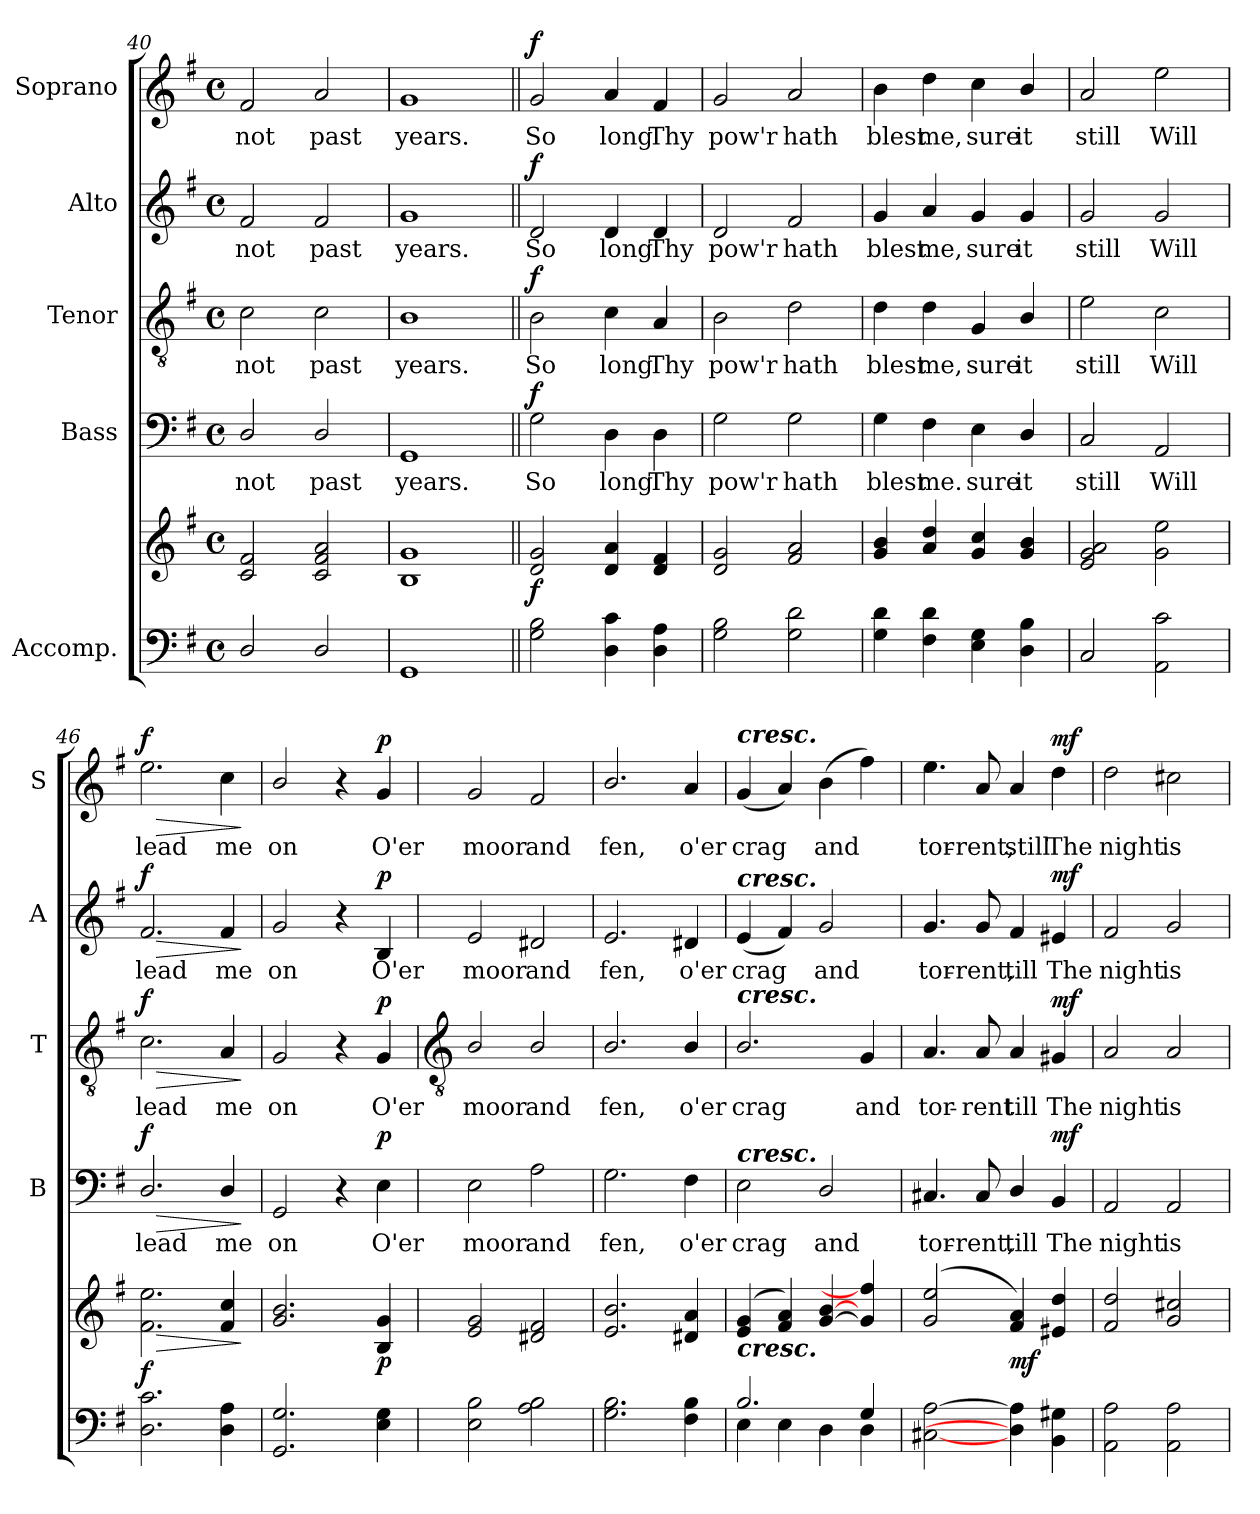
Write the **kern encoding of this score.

**kern	**kern	**dynam	**kern	**text	**dynam	**kern	**text	**dynam	**kern	**text	**dynam	**kern	**text	**dynam
*part5	*part5	*part5	*part4	*part4	*part4	*part3	*part3	*part3	*part2	*part2	*part2	*part1	*part1	*part1
*staff6	*staff5	*staff5/6	*staff4	*staff4	*staff4	*staff3	*staff3	*staff3	*staff2	*staff2	*staff2	*staff1	*staff1	*staff1
*I"Accomp.	*	*	*I"Bass	*	*	*I"Tenor	*	*	*I"Alto	*	*	*I"Soprano	*	*
*	*	*	*I'B	*	*	*I'T	*	*	*I'A	*	*	*I'S	*	*
*clefF4	*clefG2	*	*clefF4	*	*	*clefGv2	*	*	*clefG2	*	*	*clefG2	*	*
*k[f#]	*k[f#]	*	*k[f#]	*	*	*k[f#]	*	*	*k[f#]	*	*	*k[f#]	*	*
*G:	*G:	*	*G:	*	*	*G:	*	*	*G:	*	*	*G:	*	*
*M4/4	*M4/4	*	*M4/4	*	*	*M4/4	*	*	*M4/4	*	*	*M4/4	*	*
*met(c)	*met(c)	*	*met(c)	*	*	*met(c)	*	*	*met(c)	*	*	*met(c)	*	*
=40	=40	=40	=40	=40	=40	=40	=40	=40	=40	=40	=40	=40	=40	=40
!	!	!	!	!LO:LY:b	!	!	!LO:LY:b	!	!	!LO:LY:b	!	!	!LO:LY:b	!
2D/	2c 2f#	.	2D/	not	.	2c	not	.	2f#	not	.	2f#	not	.
!	!	!	!	!LO:LY:b	!	!	!LO:LY:b	!	!	!LO:LY:b	!	!	!LO:LY:b	!
2D/	2c 2f# 2a	.	2D/	past	.	2c	past	.	2f#	past	.	2a	past	.
=41	=41	=41	=41	=41	=41	=41	=41	=41	=41	=41	=41	=41	=41	=41
!	!	!	!	!LO:LY:b	!	!	!LO:LY:b	!	!	!LO:LY:b	!	!	!LO:LY:b	!
1GG	1B 1g	.	1GG	years.	.	1B	years.	.	1g	years.	.	1g	years.	.
=42||	=42||	=42||	=42||	=42||	=42||	=42||	=42||	=42||	=42||	=42||	=42||	=42||	=42||	=42||
!	!	!LO:DY:b	!	!LO:LY:b	!LO:DY:b	!	!LO:LY:b	!LO:DY:b	!	!LO:LY:b	!LO:DY:b	!	!LO:LY:b	!LO:DY:b
2G 2B	2d 2g	f	2G	So	f	2B	So	f	2d	So	f	2g	So	f
!	!	!	!	!LO:LY:b	!	!	!LO:LY:b	!	!	!LO:LY:b	!	!	!LO:LY:b	!
4D 4c	4d 4a	.	4D	long	.	4c	long	.	4d	long	.	4a	long	.
!	!	!	!	!LO:LY:b	!	!	!LO:LY:b	!	!	!LO:LY:b	!	!	!LO:LY:b	!
4D 4A	4d 4f#	.	4D	Thy	.	4A	Thy	.	4d	Thy	.	4f#	Thy	.
=43	=43	=43	=43	=43	=43	=43	=43	=43	=43	=43	=43	=43	=43	=43
!	!	!	!	!LO:LY:b	!	!	!LO:LY:b	!	!	!LO:LY:b	!	!	!LO:LY:b	!
2G 2B	2d 2g	.	2G	pow'r	.	2B	pow'r	.	2d	pow'r	.	2g	pow'r	.
!	!	!	!	!LO:LY:b	!	!	!LO:LY:b	!	!	!LO:LY:b	!	!	!LO:LY:b	!
2G 2d	2f# 2a	.	2G	hath	.	2d	hath	.	2f#	hath	.	2a	hath	.
=44	=44	=44	=44	=44	=44	=44	=44	=44	=44	=44	=44	=44	=44	=44
!	!	!	!	!LO:LY:b	!	!	!LO:LY:b	!	!	!LO:LY:b	!	!	!LO:LY:b	!
4G 4d	4g 4b	.	4G	blest	.	4d	blest	.	4g	blest	.	4b	blest	.
!	!	!	!	!LO:LY:b	!	!	!LO:LY:b	!	!	!LO:LY:b	!	!	!LO:LY:b	!
4F# 4d	4a/ 4dd/	.	4F#	me.	.	4d	me,	.	4a	me,	.	4dd	me,	.
!	!	!	!	!LO:LY:b	!	!	!LO:LY:b	!	!	!LO:LY:b	!	!	!LO:LY:b	!
4E 4G	4g 4cc	.	4E	sure	.	4G	sure	.	4g	sure	.	4cc	sure	.
!	!	!	!	!LO:LY:b	!	!	!LO:LY:b	!	!	!LO:LY:b	!	!	!LO:LY:b	!
4D 4B	4g 4b	.	4D/	it	.	4B/	it	.	4g	it	.	4b/	it	.
=45	=45	=45	=45	=45	=45	=45	=45	=45	=45	=45	=45	=45	=45	=45
!	!	!	!	!LO:LY:b	!	!	!LO:LY:b	!	!	!LO:LY:b	!	!	!LO:LY:b	!
2C	2e 2g 2a	.	2C	still	.	2e	still	.	2g	still	.	2a	still	.
!	!	!	!	!LO:LY:b	!	!	!LO:LY:b	!	!	!LO:LY:b	!	!	!LO:LY:b	!
2AA 2c	2g 2ee	.	2AA	Will	.	2c	Will	.	2g	Will	.	2ee	Will	.
=46	=46	=46	=46	=46	=46	=46	=46	=46	=46	=46	=46	=46	=46	=46
!	!	!LO:HP:b	!	!LO:LY:b	!LO:HP:b	!	!LO:LY:b	!LO:HP:b	!	!LO:LY:b	!LO:HP:b	!	!LO:LY:b	!LO:HP:b
!	!	!LO:DY:n=1:b	!	!	!LO:DY:n=1:b	!	!	!LO:DY:n=1:b	!	!	!LO:DY:n=1:b	!	!	!LO:DY:n=1:b
2.D\ 2.c\	2.f# 2.ee	> f	2.D/	lead	> f	2.c	lead	> f	2.f#	lead	> f	2.ee	lead	> f
!	!	!	!	!LO:LY:b	!	!	!LO:LY:b	!	!	!LO:LY:b	!	!	!LO:LY:b	!
4D\ 4A\	4f# 4cc	.	4D/	me	.	4A	me	.	4f#	me	.	4cc	me	.
.	.	]	.	.	]	.	.	]	.	.	]	.	.	]
=47	=47	=47	=47	=47	=47	=47	=47	=47	=47	=47	=47	=47	=47	=47
!	!	!	!	!LO:LY:b	!	!	!LO:LY:b	!	!	!LO:LY:b	!	!	!LO:LY:b	!
2.GG 2.G	2.g 2.b	.	2GG	on	.	2G	on	.	2g	on	.	2b/	on	.
.	.	.	4r	.	.	4r	.	.	4r	.	.	4r	.	.
!	!	!LO:DY:b	!	!LO:LY:b	!LO:DY:b	!	!LO:LY:b	!LO:DY:b	!	!LO:LY:b	!LO:DY:b	!	!LO:LY:b	!LO:DY:b
4E\ 4G\	4B 4g	p	4E	O'er	p	4G	O'er	p	4B	O'er	p	4g	O'er	p
!!LO:LB:g=z
=48	=48	=48	=48	=48	=48	=48	=48	=48	=48	=48	=48	=48	=48	=48
*	*	*	*	*	*	*clefGv2	*	*	*	*	*	*	*	*
*^	*^	*	*	*	*	*	*	*	*	*	*	*	*	*
!	!	!	!	!	!	!LO:LY:b	!	!	!LO:LY:b	!	!	!LO:LY:b	!	!	!LO:LY:b	!
2E\ 2B\	1ryy	2e 2g	1ryy	.	2E	moor	.	2B/	moor	.	2e	moor	.	2g	moor	.
!	!	!	!	!	!	!LO:LY:b	!	!	!LO:LY:b	!	!	!LO:LY:b	!	!	!LO:LY:b	!
2A\ 2B\	.	2d#X 2f#	.	.	2A	and	.	2B/	and	.	2d#X	and	.	2f#	and	.
=49	=49	=49	=49	=49	=49	=49	=49	=49	=49	=49	=49	=49	=49	=49	=49	=49
!	!	!	!	!	!	!LO:LY:b	!	!	!LO:LY:b	!	!	!LO:LY:b	!	!	!LO:LY:b	!
2.G\ 2.B\	1ryy	2.e 2.b	1ryy	.	2.G	fen,	.	2.B/	fen,	.	2.e	fen,	.	2.b/	fen,	.
!	!	!	!	!	!	!LO:LY:b	!	!	!LO:LY:b	!	!	!LO:LY:b	!	!	!LO:LY:b	!
4F#\ 4B\	.	4d#X 4a	.	.	4F#	o'er	.	4B/	o'er	.	4d#X	o'er	.	4a	o'er	.
=50	=50	=50	=50	=50	=50	=50	=50	=50	=50	=50	=50	=50	=50	=50	=50	=50
!	!	!	!	!	!	!	!	!	!	!	!	!	!	!LO:TX:a:Bi:t=cresc.	!	!
!	!	!	!	!	!	!	!	!	!	!	!LO:TX:a:Bi:t=cresc.	!	!	!	!	!
!	!	!	!	!	!	!	!	!LO:TX:a:Bi:t=cresc.	!	!	!	!	!	!	!	!
!	!	!	!	!	!LO:TX:a:Bi:t=cresc.	!	!	!	!	!	!	!	!	!	!	!
!	!	!LO:TX:b:Bi:t=cresc.	!	!	!	!	!	!	!	!	!	!	!	!	!	!
!	!	!	!	!	!	!LO:LY:b	!	!	!LO:LY:b	!	!	!LO:LY:b	!	!	!LO:LY:b	!
2.B/	4E\	(<4e 4g	1ryy	.	2E	crag	.	2.B/	crag	.	(<4e	crag	.	(<4g	crag	.
.	4E\	4f# 4a)	.	.	.	.	.	.	.	.	4f#)	.	.	4a)	.	.
!	!	!	!	!	!	!LO:LY:b	!	!	!	!	!	!LO:LY:b	!	!	!LO:LY:b	!
.	4D\	[4g [4b	.	.	2D/	and	.	.	.	.	2g	and	.	(4b	and	.
!	!	!	!	!	!	!	!	!	!LO:LY:b	!	!	!	!	!	!	!
4G/	4D\	4g] 4ff#]	.	.	.	.	.	4G	and	.	.	.	.	4ff#)	.	.
=51	=51	=51	=51	=51	=51	=51	=51	=51	=51	=51	=51	=51	=51	=51	=51	=51
!	!	!	!	!	!	!LO:LY:b	!	!	!LO:LY:b	!	!	!LO:LY:b	!	!	!LO:LY:b	!
[2C#X\ [2A\	2ryy	(>2g 2ee	1ryy	.	4.C#X	tor-	.	4.A	tor-	.	4.g	tor-	.	4.ee	tor-	.
!	!	!	!	!	!	!LO:LY:b	!	!	!LO:LY:b	!	!	!LO:LY:b	!	!	!LO:LY:b	!
.	.	.	.	.	8C#	-rent,	.	8A	-rent	.	8g	-rent,	.	8a	-rent,	.
!	!	!	!	!LO:DY:b	!	!LO:LY:b	!	!	!LO:LY:b	!	!	!LO:LY:b	!	!	!LO:LY:b	!
4D\] 4A\]	2ryy	4f# 4a)	.	mf	4D/	till	.	4A	till	.	4f#	till	.	4a	still	.
!	!	!	!	!	!	!LO:LY:b	!LO:DY:b	!	!LO:LY:b	!LO:DY:b	!	!LO:LY:b	!LO:DY:b	!	!LO:LY:b	!LO:DY:b
4BB\ 4G#X\	.	4e#X 4dd	.	.	4BB	The	mf	4G#X	The	mf	4e#X	The	mf	4dd	The	mf
=52	=52	=52	=52	=52	=52	=52	=52	=52	=52	=52	=52	=52	=52	=52	=52	=52
!	!	!	!	!	!	!LO:LY:b	!	!	!LO:LY:b	!	!	!LO:LY:b	!	!	!LO:LY:b	!
2AA\ 2A\	2ryy	2f# 2dd	2ryy	.	2AA	night	.	2A	night	.	2f#	night	.	2dd	night	.
!	!	!	!	!	!	!LO:LY:b	!	!	!LO:LY:b	!	!	!LO:LY:b	!	!	!LO:LY:b	!
2AA\ 2A\	2ryy	2g 2cc#X	2ryy	.	2AA	is	.	2A	is	.	2g	is	.	2cc#X	is	.
*v	*v	*	*	*	*	*	*	*	*	*	*	*	*	*	*	*
*	*v	*v	*	*	*	*	*	*	*	*	*	*	*	*	*
=	=	=	=	=	=	=	=	=	=	=	=	=	=	=
*-	*-	*-	*-	*-	*-	*-	*-	*-	*-	*-	*-	*-	*-	*-
